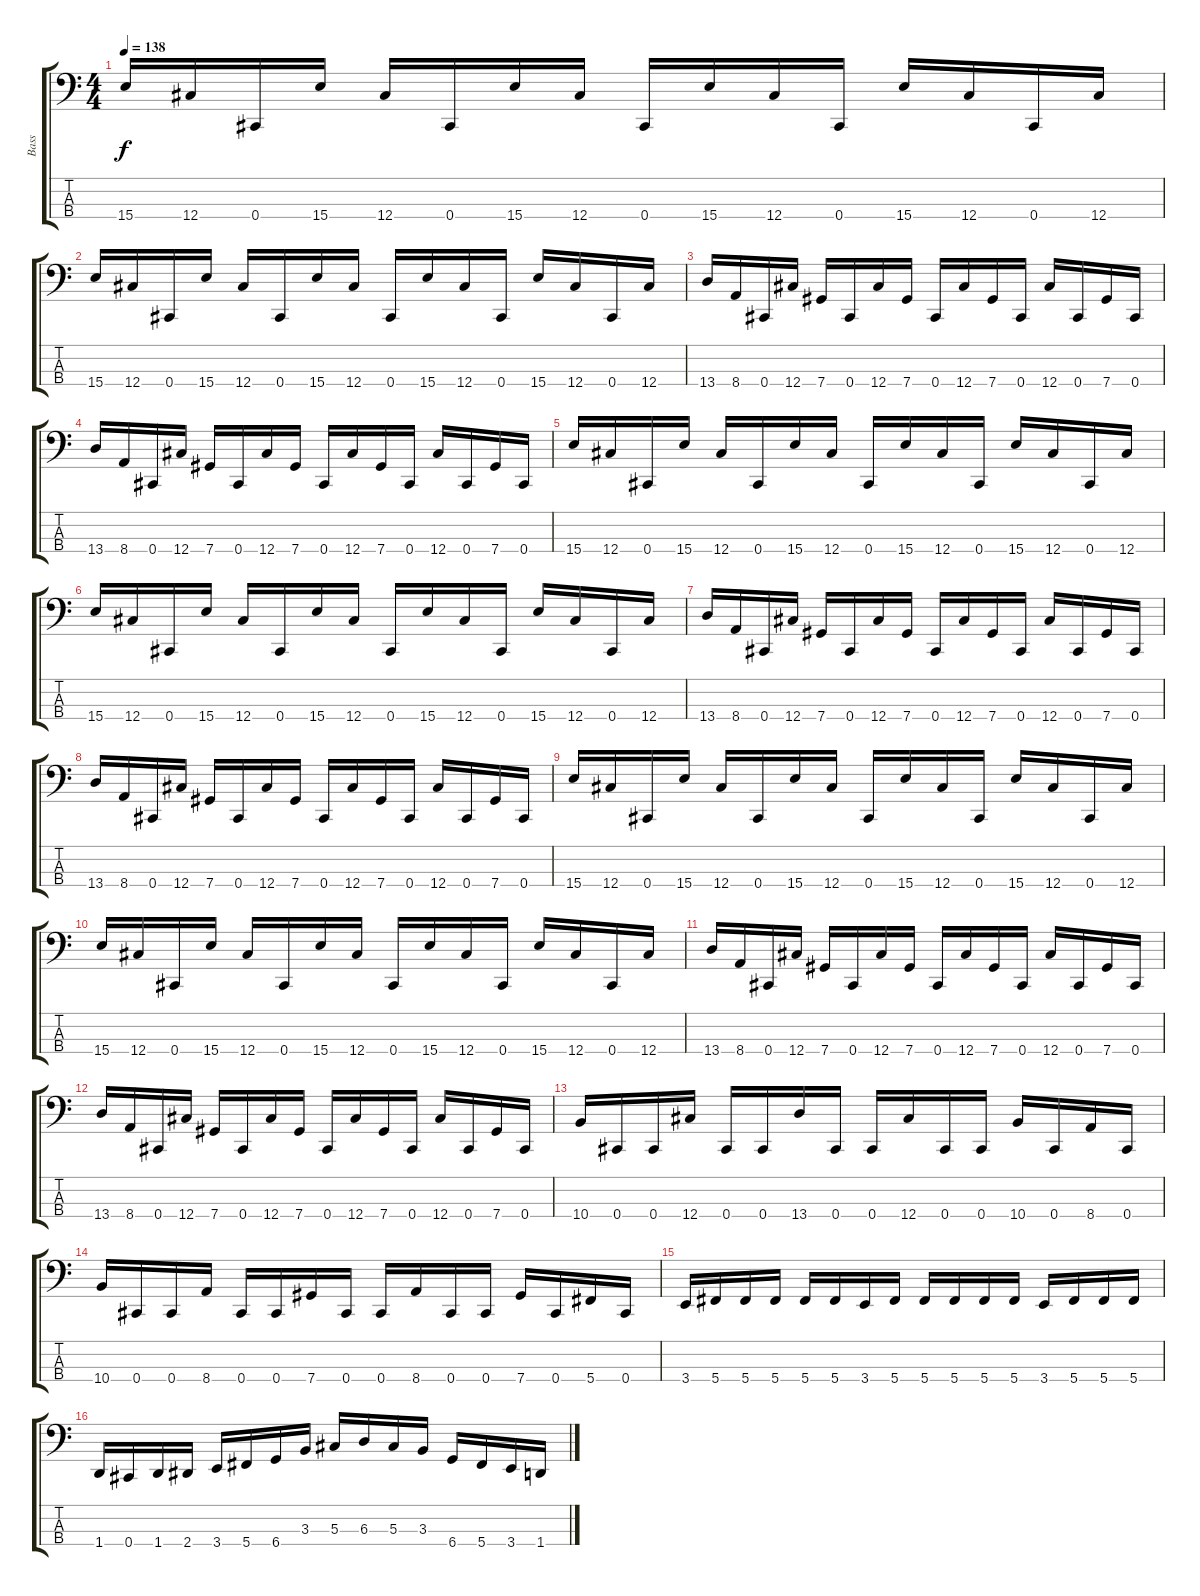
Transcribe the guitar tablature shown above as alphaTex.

\track ("Bass" "Bass") {instrument electricbassfinger}
\staff {score tabs}
\tuning (Gb2 Db2 Ab1 Db1) {hide}
\ts (4 4)
\tempo 138
\clef f4
\ks c
15.4.16{dy f} 12.4.16 0.4.16 15.4.16 12.4.16 0.4.16 15.4.16 12.4.16 0.4.16 15.4.16 12.4.16 0.4.16 15.4.16 12.4.16 0.4.16 12.4.16 |
15.4.16 12.4.16 0.4.16 15.4.16 12.4.16 0.4.16 15.4.16 12.4.16 0.4.16 15.4.16 12.4.16 0.4.16 15.4.16 12.4.16 0.4.16 12.4.16 |
13.4.16 8.4.16 0.4.16 12.4.16 7.4.16 0.4.16 12.4.16 7.4.16 0.4.16 12.4.16 7.4.16 0.4.16 12.4.16 0.4.16 7.4.16 0.4.16 |
13.4.16 8.4.16 0.4.16 12.4.16 7.4.16 0.4.16 12.4.16 7.4.16 0.4.16 12.4.16 7.4.16 0.4.16 12.4.16 0.4.16 7.4.16 0.4.16 |
15.4.16 12.4.16 0.4.16 15.4.16 12.4.16 0.4.16 15.4.16 12.4.16 0.4.16 15.4.16 12.4.16 0.4.16 15.4.16 12.4.16 0.4.16 12.4.16 |
15.4.16 12.4.16 0.4.16 15.4.16 12.4.16 0.4.16 15.4.16 12.4.16 0.4.16 15.4.16 12.4.16 0.4.16 15.4.16 12.4.16 0.4.16 12.4.16 |
13.4.16 8.4.16 0.4.16 12.4.16 7.4.16 0.4.16 12.4.16 7.4.16 0.4.16 12.4.16 7.4.16 0.4.16 12.4.16 0.4.16 7.4.16 0.4.16 |
13.4.16 8.4.16 0.4.16 12.4.16 7.4.16 0.4.16 12.4.16 7.4.16 0.4.16 12.4.16 7.4.16 0.4.16 12.4.16 0.4.16 7.4.16 0.4.16 |
15.4.16 12.4.16 0.4.16 15.4.16 12.4.16 0.4.16 15.4.16 12.4.16 0.4.16 15.4.16 12.4.16 0.4.16 15.4.16 12.4.16 0.4.16 12.4.16 |
15.4.16 12.4.16 0.4.16 15.4.16 12.4.16 0.4.16 15.4.16 12.4.16 0.4.16 15.4.16 12.4.16 0.4.16 15.4.16 12.4.16 0.4.16 12.4.16 |
13.4.16 8.4.16 0.4.16 12.4.16 7.4.16 0.4.16 12.4.16 7.4.16 0.4.16 12.4.16 7.4.16 0.4.16 12.4.16 0.4.16 7.4.16 0.4.16 |
13.4.16 8.4.16 0.4.16 12.4.16 7.4.16 0.4.16 12.4.16 7.4.16 0.4.16 12.4.16 7.4.16 0.4.16 12.4.16 0.4.16 7.4.16 0.4.16 |
10.4.16 0.4.16 0.4.16 12.4.16 0.4.16 0.4.16 13.4.16 0.4.16 0.4.16 12.4.16 0.4.16 0.4.16 10.4.16 0.4.16 8.4.16 0.4.16 |
10.4.16 0.4.16 0.4.16 8.4.16 0.4.16 0.4.16 7.4.16 0.4.16 0.4.16 8.4.16 0.4.16 0.4.16 7.4.16 0.4.16 5.4.16 0.4.16 |
3.4.16 5.4.16 5.4.16 5.4.16 5.4.16 5.4.16 3.4.16 5.4.16 5.4.16 5.4.16 5.4.16 5.4.16 3.4.16 5.4.16 5.4.16 5.4.16 |
1.4.16 0.4.16 1.4.16 2.4.16 3.4.16 5.4.16 6.4.16 3.3.16 5.3.16 6.3.16 5.3.16 3.3.16 6.4.16 5.4.16 3.4.16 1.4.16
